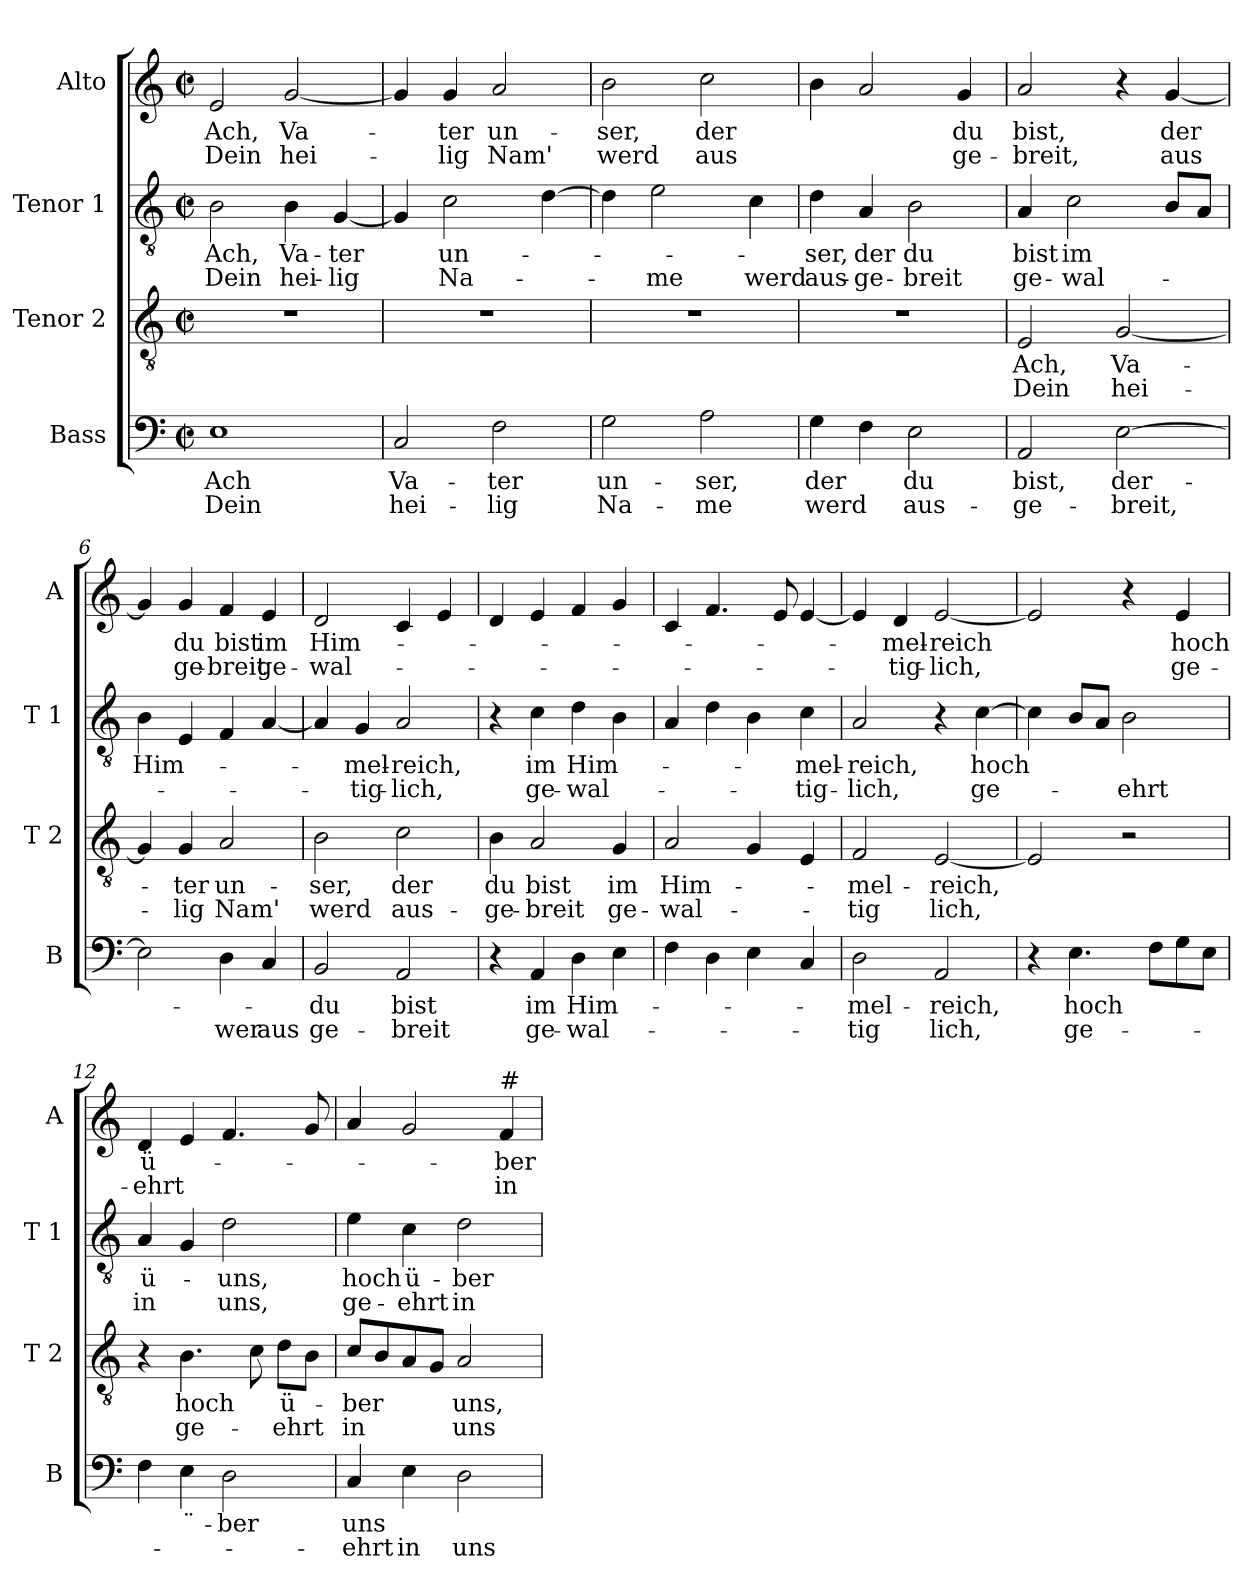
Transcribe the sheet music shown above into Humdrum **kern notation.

**kern	**text	**text	**kern	**text	**text	**kern	**text	**text	**kern	**text	**text
*part4	*part4	*part4	*part3	*part3	*part3	*part2	*part2	*part2	*part1	*part1	*part1
*staff4	*staff4	*staff4	*staff3	*staff3	*staff3	*staff2	*staff2	*staff2	*staff1	*staff1	*staff1
*I"Bass	*	*	*I"Tenor 2	*	*	*I"Tenor 1	*	*	*I"Alto	*	*
*I'B	*	*	*I'T 2	*	*	*I'T 1	*	*	*I'A	*	*
*clefF4	*	*	*clefGv2	*	*	*clefGv2	*	*	*clefG2	*	*
*k[]	*	*	*k[]	*	*	*k[]	*	*	*k[]	*	*
*C:	*	*	*C:	*	*	*C:	*	*	*C:	*	*
*M2/2	*	*	*M2/2	*	*	*M2/2	*	*	*M2/2	*	*
*met(c|)	*	*	*met(c|)	*	*	*met(c|)	*	*	*met(c|)	*	*
=1	=1	=1	=1	=1	=1	=1	=1	=1	=1	=1	=1
!	!LO:LY:b	!LO:LY:b	!	!	!	!	!LO:LY:b	!LO:LY:b	!	!LO:LY:b	!LO:LY:b
1E	Ach	Dein	1r	.	.	2B\	Ach,	Dein	2e/	Ach,	Dein
!	!	!	!	!	!	!	!LO:LY:b	!LO:LY:b	!	!LO:LY:b	!LO:LY:b
.	.	.	.	.	.	4B\	Va-	hei-	[2g/	Va-	hei-
!	!	!	!	!	!	!	!LO:LY:b	!LO:LY:b	!	!	!
.	.	.	.	.	.	[4G/	-ter	-lig	.	.	.
=2	=2	=2	=2	=2	=2	=2	=2	=2	=2	=2	=2
!	!LO:LY:b	!LO:LY:b	!	!	!	!	!	!	!	!	!
2C/	Va-	hei-	1r	.	.	4G/]	.	.	4g/]	.	.
!	!	!	!	!	!	!	!LO:LY:b	!LO:LY:b	!	!LO:LY:b	!LO:LY:b
.	.	.	.	.	.	2c\	un-	Na-	4g/	-ter	-lig
!	!LO:LY:b	!LO:LY:b	!	!	!	!	!	!	!	!LO:LY:b	!LO:LY:b
2F\	-ter	-lig	.	.	.	.	.	.	2a/	un-	Nam'
.	.	.	.	.	.	[4d\	.	.	.	.	.
=3	=3	=3	=3	=3	=3	=3	=3	=3	=3	=3	=3
!	!LO:LY:b	!LO:LY:b	!	!	!	!	!	!	!	!LO:LY:b	!LO:LY:b
2G\	un-	Na-	1r	.	.	4d\]	.	.	2b\	-ser,	werd
!	!	!	!	!	!	!	!	!LO:LY:b	!	!	!
.	.	.	.	.	.	2e\	.	-me	.	.	.
!	!LO:LY:b	!LO:LY:b	!	!	!	!	!	!	!	!LO:LY:b	!LO:LY:b
2A\	-ser,	-me	.	.	.	.	.	.	2cc\	der	aus
!	!	!	!	!	!	!	!	!LO:LY:b	!	!	!
.	.	.	.	.	.	4c\	.	werd	.	.	.
=4	=4	=4	=4	=4	=4	=4	=4	=4	=4	=4	=4
!	!LO:LY:b	!LO:LY:b	!	!	!	!	!LO:LY:b	!LO:LY:b	!	!	!
4G\	der	werd	1r	.	.	4d\	-ser,	aus-	4b\	.	.
!	!	!	!	!	!	!	!LO:LY:b	!LO:LY:b	!	!	!
4F\	.	.	.	.	.	4A/	der	-ge-	2a/	.	.
!	!LO:LY:b	!LO:LY:b	!	!	!	!	!LO:LY:b	!LO:LY:b	!	!	!
2E\	du	aus-	.	.	.	2B\	du	-breit	.	.	.
!	!	!	!	!	!	!	!	!	!	!LO:LY:b	!LO:LY:b
.	.	.	.	.	.	.	.	.	4g/	du	ge-
=5	=5	=5	=5	=5	=5	=5	=5	=5	=5	=5	=5
!	!LO:LY:b	!LO:LY:b	!	!LO:LY:b	!LO:LY:b	!	!LO:LY:b	!LO:LY:b	!	!LO:LY:b	!LO:LY:b
2AA/	bist,	-ge-	2E/	Ach,	Dein	4A/	bist	ge-	2a/	bist,	-breit,
!	!	!	!	!	!	!	!LO:LY:b	!LO:LY:b	!	!	!
.	.	.	.	.	.	2c\	im	-wal-	.	.	.
!	!LO:LY:b	!LO:LY:b	!	!LO:LY:b	!LO:LY:b	!	!	!	!	!	!
[2E\	der-	-breit,	[2G/	Va-	hei-	.	.	.	4r	.	.
!	!	!	!	!	!	!	!	!	!	!LO:LY:b	!LO:LY:b
.	.	.	.	.	.	8B/L	.	.	[4g/	der	aus
.	.	.	.	.	.	8A/J	.	.	.	.	.
=6	=6	=6	=6	=6	=6	=6	=6	=6	=6	=6	=6
!	!	!	!	!	!	!	!LO:LY:b	!	!	!	!
2E\]	.	.	4G/]	.	.	4B\	Him-	.	4g/]	.	.
!	!	!	!	!LO:LY:b	!LO:LY:b	!	!	!	!	!LO:LY:b	!LO:LY:b
.	.	.	4G/	-ter	-lig	4E/	.	.	4g/	du	ge-
!	!	!LO:LY:b	!	!LO:LY:b	!LO:LY:b	!	!	!	!	!LO:LY:b	!LO:LY:b
4D\	.	wer	2A/	un-	Nam'	4F/	.	.	4f/	bist	-breit
!	!	!LO:LY:b	!	!	!	!	!	!	!	!LO:LY:b	!LO:LY:b
4C/	.	aus	.	.	.	[4A/	.	.	4e/	im	ge-
!!LO:LB:g=z
=7	=7	=7	=7	=7	=7	=7	=7	=7	=7	=7	=7
!	!LO:LY:b	!LO:LY:b	!	!LO:LY:b	!LO:LY:b	!	!	!	!	!LO:LY:b	!LO:LY:b
2BB/	-du	ge-	2B\	-ser,	werd	4A/]	.	.	2d/	Him-	-wal-
!	!	!	!	!	!	!	!LO:LY:b	!LO:LY:b	!	!	!
.	.	.	.	.	.	4G/	-mel-	-tig-	.	.	.
!	!LO:LY:b	!LO:LY:b	!	!LO:LY:b	!LO:LY:b	!	!LO:LY:b	!LO:LY:b	!	!	!
2AA/	bist	-breit	2c\	der	aus-	2A/	-reich,	-lich,	4c/	.	.
.	.	.	.	.	.	.	.	.	4e/	.	.
=8	=8	=8	=8	=8	=8	=8	=8	=8	=8	=8	=8
!	!	!	!	!LO:LY:b	!LO:LY:b	!	!	!	!	!	!
4r	.	.	4B\	du	-ge-	4r	.	.	4d/	.	.
!	!LO:LY:b	!LO:LY:b	!	!LO:LY:b	!LO:LY:b	!	!LO:LY:b	!LO:LY:b	!	!	!
4AA/	im	ge-	2A/	bist	-breit	4c\	im	ge-	4e/	.	.
!	!LO:LY:b	!LO:LY:b	!	!	!	!	!LO:LY:b	!LO:LY:b	!	!	!
4D\	Him-	-wal-	.	.	.	4d\	Him-	-wal-	4f/	.	.
!	!	!	!	!LO:LY:b	!LO:LY:b	!	!	!	!	!	!
4E\	.	.	4G/	im	ge-	4B\	.	.	4g/	.	.
=9	=9	=9	=9	=9	=9	=9	=9	=9	=9	=9	=9
!	!	!	!	!LO:LY:b	!LO:LY:b	!	!	!	!	!	!
4F\	.	.	2A/	Him-	-wal-	4A/	.	.	4c/	.	.
4D\	.	.	.	.	.	4d\	.	.	4.f/	.	.
4E\	.	.	4G/	.	.	4B\	.	.	.	.	.
.	.	.	.	.	.	.	.	.	8e/	.	.
!	!	!	!	!	!	!	!LO:LY:b	!LO:LY:b	!	!	!
4C/	.	.	4E/	.	.	4c\	-mel-	-tig-	[4e/	.	.
=10	=10	=10	=10	=10	=10	=10	=10	=10	=10	=10	=10
!	!LO:LY:b	!LO:LY:b	!	!LO:LY:b	!LO:LY:b	!	!LO:LY:b	!LO:LY:b	!	!	!
2D\	-mel-	-tig	2F/	-mel-	-tig	2A/	-reich,	-lich,	4e/]	.	.
!	!	!	!	!	!	!	!	!	!	!LO:LY:b	!LO:LY:b
.	.	.	.	.	.	.	.	.	4d/	-mel-	-tig-
!	!LO:LY:b	!LO:LY:b	!	!LO:LY:b	!LO:LY:b	!	!	!	!	!LO:LY:b	!LO:LY:b
2AA/	-reich,	lich,	[2E/	-reich,	lich,	4r	.	.	[2e/	-reich	-lich,
!	!	!	!	!	!	!	!LO:LY:b	!LO:LY:b	!	!	!
.	.	.	.	.	.	[4c\	hoch	ge-	.	.	.
=11	=11	=11	=11	=11	=11	=11	=11	=11	=11	=11	=11
4r	.	.	2E/]	.	.	4c\]	.	.	2e/]	.	.
!	!LO:LY:b	!LO:LY:b	!	!	!	!	!	!	!	!	!
4.E\	hoch	ge-	.	.	.	8B/L	.	.	.	.	.
.	.	.	.	.	.	8A/J	.	.	.	.	.
!	!	!	!	!	!	!	!	!LO:LY:b	!	!	!
.	.	.	2r	.	.	2B\	.	-ehrt	4r	.	.
8F\L	.	.	.	.	.	.	.	.	.	.	.
!	!	!	!	!	!	!	!	!	!	!LO:LY:b	!LO:LY:b
8G\	.	.	.	.	.	.	.	.	4e/	hoch	ge-
8E\J	.	.	.	.	.	.	.	.	.	.	.
=12	=12	=12	=12	=12	=12	=12	=12	=12	=12	=12	=12
!	!	!	!	!	!	!	!LO:LY:b	!LO:LY:b	!	!LO:LY:b	!LO:LY:b
4F\	.	.	4r	.	.	4A/	ü-	in	4d/	ü-	-ehrt
!	!LO:LY:b	!	!	!LO:LY:b	!LO:LY:b	!	!	!	!	!	!
4E\	¨-	.	4.B\	hoch	ge-	4G/	.	.	4e/	.	.
!	!LO:LY:b	!	!	!	!	!	!LO:LY:b	!LO:LY:b	!	!	!
2D\	-ber	.	.	.	.	2d\	uns,	uns,	4.f/	.	.
.	.	.	8c\	.	.	.	.	.	.	.	.
!	!	!	!	!LO:LY:b	!LO:LY:b	!	!	!	!	!	!
.	.	.	8d\L	ü-	-ehrt	.	.	.	.	.	.
.	.	.	8B\J	.	.	.	.	.	8g/	.	.
=13	=13	=13	=13	=13	=13	=13	=13	=13	=13	=13	=13
!	!LO:LY:b	!LO:LY:b	!	!LO:LY:b	!LO:LY:b	!	!LO:LY:b	!LO:LY:b	!	!	!
4C/	uns	-ehrt	8c/L	-ber	in	4e\	hoch	ge-	4a/	.	.
.	.	.	8B/	.	.	.	.	.	.	.	.
!	!	!LO:LY:b	!	!	!	!	!LO:LY:b	!LO:LY:b	!	!	!
4E\	.	in	8A/	.	.	4c\	ü-	-ehrt	2g/	.	.
.	.	.	8G/J	.	.	.	.	.	.	.	.
!	!	!LO:LY:b	!	!LO:LY:b	!LO:LY:b	!	!LO:LY:b	!LO:LY:b	!	!	!
2D\	.	uns	2A/	uns,	uns	2d\	-ber	in	.	.	.
!	!	!	!	!	!	!	!	!	!LO:TX:a:t=#	!	!
!	!	!	!	!	!	!	!	!	!	!LO:LY:b	!LO:LY:b
.	.	.	.	.	.	.	.	.	4f/	-ber	in
=	=	=	=	=	=	=	=	=	=	=	=
*-	*-	*-	*-	*-	*-	*-	*-	*-	*-	*-	*-
